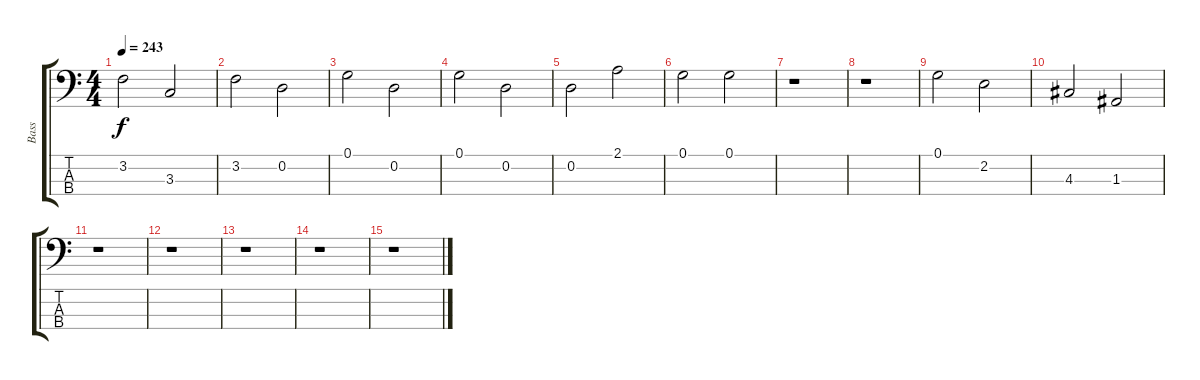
\track ("Bass" "Bass") {instrument electricbassfinger}
\staff {score tabs}
\tuning (G2 D2 A1 E1) {hide}
\ts (4 4)
\tempo 243
\clef f4
\ks c
3.2.2{dy f} 3.3.2 |
3.2.2 0.2.2 |
0.1.2 0.2.2 |
0.1.2 0.2.2 |
0.2.2 2.1.2 |
0.1.2 0.1.2 |
r.1 |
r.1 |
0.1.2 2.2.2 |
4.3.2 1.3.2 |
r.1 |
r.1 |
r.1 |
r.1 |
r.1
